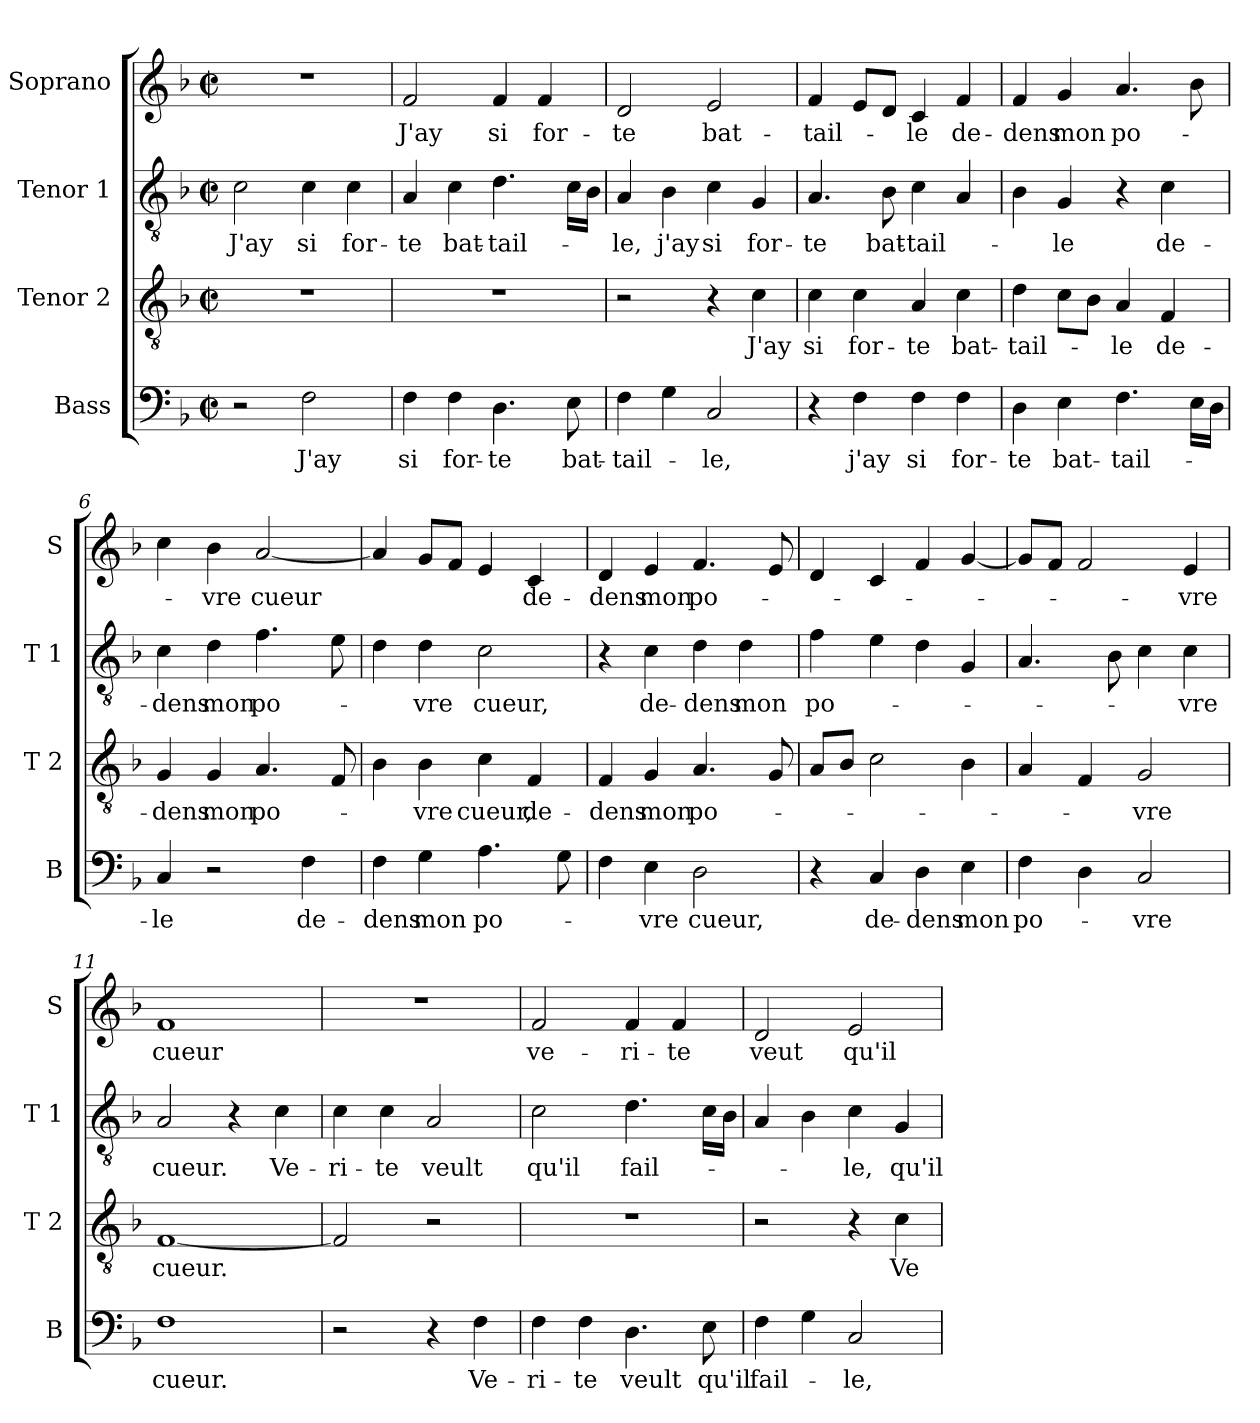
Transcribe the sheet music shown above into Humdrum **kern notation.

**kern	**text	**kern	**text	**kern	**text	**kern	**text
*part4	*part4	*part3	*part3	*part2	*part2	*part1	*part1
*staff4	*staff4	*staff3	*staff3	*staff2	*staff2	*staff1	*staff1
*I"Bass	*	*I"Tenor 2	*	*I"Tenor 1	*	*I"Soprano	*
*I'B	*	*I'T 2	*	*I'T 1	*	*I'S	*
*clefF4	*	*clefGv2	*	*clefGv2	*	*clefG2	*
*k[b-]	*	*k[b-]	*	*k[b-]	*	*k[b-]	*
*F:	*	*F:	*	*F:	*	*F:	*
*M2/2	*	*M2/2	*	*M2/2	*	*M2/2	*
*met(c|)	*	*met(c|)	*	*met(c|)	*	*met(c|)	*
=1	=1	=1	=1	=1	=1	=1	=1
2r	.	1r	.	2c\	J'ay	1r	.
2F\	J'ay	.	.	4c\	si	.	.
.	.	.	.	4c\	for-	.	.
=2	=2	=2	=2	=2	=2	=2	=2
4F\	si	1r	.	4A/	-te	2f/	J'ay
4F\	for-	.	.	4c\	bat-	.	.
4.D\	-te	.	.	4.d\	-tail-	4f/	si
.	.	.	.	.	.	4f/	for-
8E\	bat-	.	.	16c\LL	.	.	.
.	.	.	.	16B-\JJ	.	.	.
=3	=3	=3	=3	=3	=3	=3	=3
4F\	-tail-	2r	.	4A/	-le,	2d/	-te
4G\	.	.	.	4B-\	j'ay	.	.
2C/	-le,	4r	.	4c\	si	2e/	bat-
.	.	4c\	J'ay	4G/	for-	.	.
=4	=4	=4	=4	=4	=4	=4	=4
4r	.	4c\	si	4.A/	-te	4f/	-tail-
4F\	j'ay	4c\	for-	.	.	8e/L	.
.	.	.	.	8B-\	bat-	8d/J	.
4F\	si	4A/	-te	4c\	-tail-	4c/	-le
4F\	for-	4c\	bat-	4A/	.	4f/	de-
=5	=5	=5	=5	=5	=5	=5	=5
4D\	-te	4d\	-tail-	4B-\	.	4f/	-dens
4E\	bat-	8c\L	.	4G/	-le	4g/	mon
.	.	8B-\J	.	.	.	.	.
4.F\	-tail-	4A/	-le	4r	.	4.a/	po-
.	.	4F/	de-	4c\	de-	.	.
16E\LL	.	.	.	.	.	8b-\	.
16D\JJ	.	.	.	.	.	.	.
=6	=6	=6	=6	=6	=6	=6	=6
4C/	-le	4G/	-dens	4c\	-dens	4cc\	.
2r	.	4G/	mon	4d\	mon	4b-\	-vre
.	.	4.A/	po-	4.f\	po-	[2a/	cueur
4F\	de-	.	.	.	.	.	.
.	.	8F/	.	8e\	.	.	.
!!LO:LB:g=z
=7	=7	=7	=7	=7	=7	=7	=7
4F\	-dens	4B-\	.	4d\	.	4a/]	.
4G\	mon	4B-\	-vre	4d\	-vre	8g/L	.
.	.	.	.	.	.	8f/J	.
4.A\	po-	4c\	cueur,	2c\	cueur,	4e/	.
.	.	4F/	de-	.	.	4c/	de-
8G\	.	.	.	.	.	.	.
=8	=8	=8	=8	=8	=8	=8	=8
4F\	.	4F/	-dens	4r	.	4d/	-dens
4E\	-vre	4G/	mon	4c\	de-	4e/	mon
2D\	cueur,	4.A/	po-	4d\	-dens	4.f/	po-
.	.	.	.	4d\	mon	.	.
.	.	8G/	.	.	.	8e/	.
=9	=9	=9	=9	=9	=9	=9	=9
4r	.	8A/L	.	4f\	po-	4d/	.
.	.	8B-/J	.	.	.	.	.
4C/	de-	2c\	.	4e\	.	4c/	.
4D\	-dens	.	.	4d\	.	4f/	.
4E\	mon	4B-\	.	4G/	.	[4g/	.
=10	=10	=10	=10	=10	=10	=10	=10
4F\	po-	4A/	.	4.A/	.	8g/L]	.
.	.	.	.	.	.	8f/J	.
4D\	.	4F/	.	.	.	2f/	.
.	.	.	.	8B-\	.	.	.
2C/	-vre	2G/	-vre	4c\	.	.	.
.	.	.	.	4c\	-vre	4e/	-vre
=11	=11	=11	=11	=11	=11	=11	=11
1F	cueur.	[1F	cueur.	2A/	cueur.	1f	cueur
.	.	.	.	4r	.	.	.
.	.	.	.	4c\	Ve-	.	.
=12	=12	=12	=12	=12	=12	=12	=12
2r	.	2F/]	.	4c\	-ri-	1r	.
.	.	.	.	4c\	-te	.	.
4r	.	2r	.	2A/	veult	.	.
4F\	Ve-	.	.	.	.	.	.
!!LO:LB:g=z
=13	=13	=13	=13	=13	=13	=13	=13
4F\	-ri-	1r	.	2c\	qu'il	2f/	ve-
4F\	-te	.	.	.	.	.	.
4.D\	veult	.	.	4.d\	fail-	4f/	-ri-
.	.	.	.	.	.	4f/	-te
8E\	qu'il	.	.	16c\LL	.	.	.
.	.	.	.	16B-\JJ	.	.	.
=14	=14	=14	=14	=14	=14	=14	=14
4F\	fail-	2r	.	4A/	.	2d/	veut
4G\	.	.	.	4B-\	.	.	.
2C/	-le,	4r	.	4c\	-le,	2e/	qu'il
.	.	4c\	Ve-	4G/	qu'il	.	.
=	=	=	=	=	=	=	=
*-	*-	*-	*-	*-	*-	*-	*-
